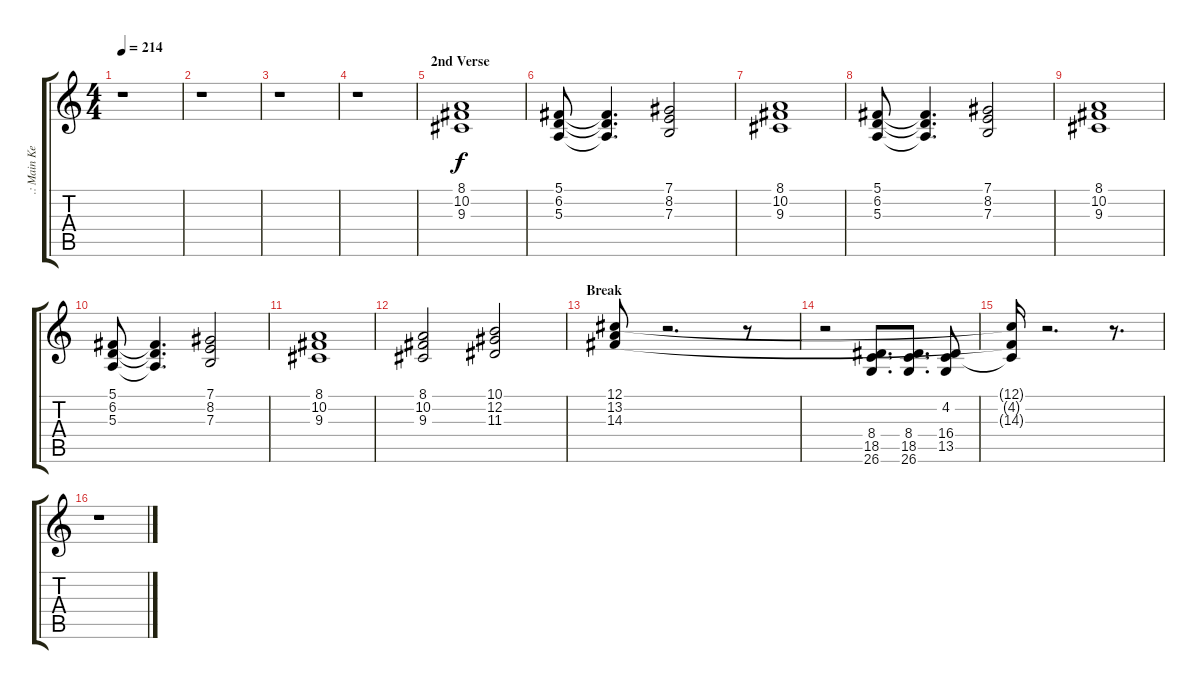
\track (".: Main Keyboard 3 :." ".: Main Ke") {instrument choiraahs}
\staff {score tabs}
\tuning (Db4 Ab3 E3 B2 Gb2 Db2) {hide}
\ts (4 4)
\tempo 214
\clef g2
\ks c
r.1{dy f} |
r.1 |
r.1 |
r.1 |
\section ("" "2nd Verse")
(8.1 10.2 9.3).1 |
(5.1 6.2 5.3).8 (5.1{t} 6.2{t} 5.3{t}).4{d} (7.1 8.2 7.3).2 |
(8.1 10.2 9.3).1 |
(5.1 6.2 5.3).8 (5.1{t} 6.2{t} 5.3{t}).4{d} (7.1 8.2 7.3).2 |
(8.1 10.2 9.3).1 |
(5.1 6.2 5.3).8 (5.1{t} 6.2{t} 5.3{t}).4{d} (7.1 8.2 7.3).2 |
(8.1 10.2 9.3).1 |
(8.1 10.2 9.3).2 (10.1 12.2 11.3).2 |
\section ("" "Break")
(12.1 13.2 14.3).8 r.2{d} r.8 |
r.2 (8.4 18.5 26.6).8{d} (8.4 18.5 26.6).8{d} (4.2 16.4 13.5).8 |
(12.1{t} 4.2{t} 14.3{t}).16 r.2{d} r.8{d} |
r.1
